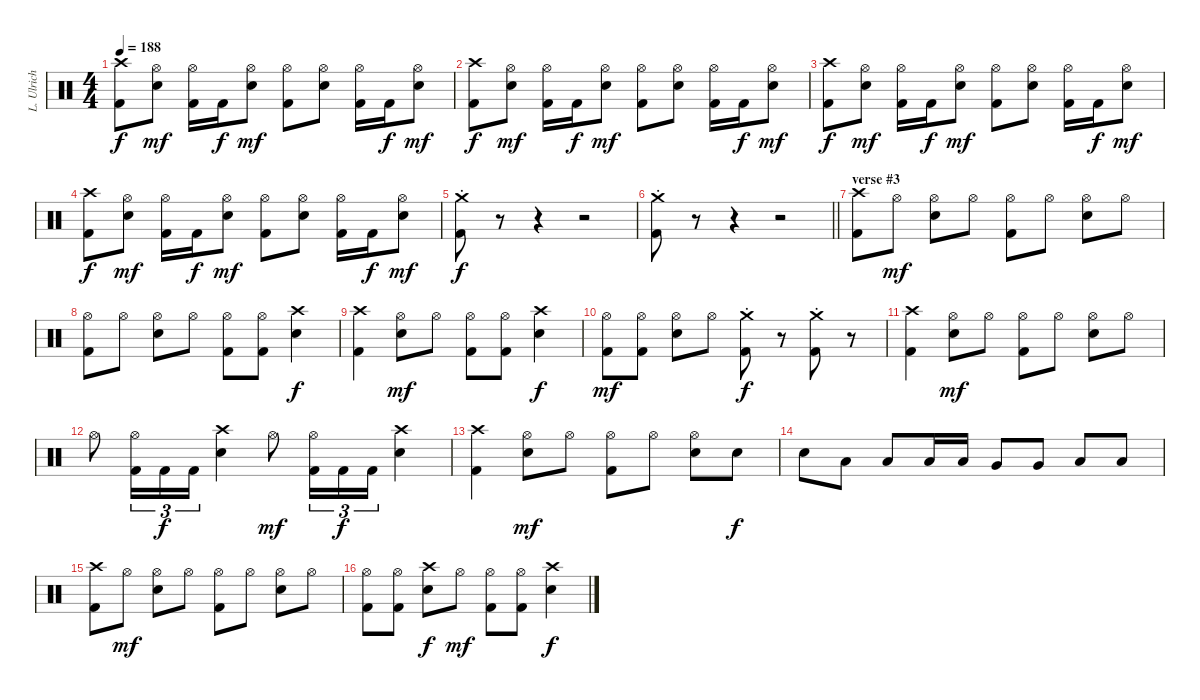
\track ("L. Ulrich - Drums" "L. Ulrich ") {instrument percussion}
\staff {score}
\articulation defaults
\ts (4 4)
\tempo 188
\clef neutral
\ks c
("Crash high (hit)" "Kick (hit) 2").8{dy f} ("Hi-Hat (open)" "Snare (hit) 2").8{dy mf} ("Hi-Hat (open)" "Kick (hit) 2").16 "Kick (hit) 2".16{dy f} ("Hi-Hat (open)" "Snare (hit) 2").8{dy mf} ("Hi-Hat (open)" "Kick (hit) 2").8 ("Hi-Hat (open)" "Snare (hit) 2").8 ("Hi-Hat (open)" "Kick (hit) 2").16 "Kick (hit) 2".16{dy f} ("Hi-Hat (open)" "Snare (hit) 2").8{dy mf} |
("Crash high (hit)" "Kick (hit) 2").8{dy f} ("Hi-Hat (open)" "Snare (hit) 2").8{dy mf} ("Hi-Hat (open)" "Kick (hit) 2").16 "Kick (hit) 2".16{dy f} ("Hi-Hat (open)" "Snare (hit) 2").8{dy mf} ("Hi-Hat (open)" "Kick (hit) 2").8 ("Hi-Hat (open)" "Snare (hit) 2").8 ("Hi-Hat (open)" "Kick (hit) 2").16 "Kick (hit) 2".16{dy f} ("Hi-Hat (open)" "Snare (hit) 2").8{dy mf} |
("Crash high (hit)" "Kick (hit) 2").8{dy f} ("Hi-Hat (open)" "Snare (hit) 2").8{dy mf} ("Hi-Hat (open)" "Kick (hit) 2").16 "Kick (hit) 2".16{dy f} ("Hi-Hat (open)" "Snare (hit) 2").8{dy mf} ("Hi-Hat (open)" "Kick (hit) 2").8 ("Hi-Hat (open)" "Snare (hit) 2").8 ("Hi-Hat (open)" "Kick (hit) 2").16 "Kick (hit) 2".16{dy f} ("Hi-Hat (open)" "Snare (hit) 2").8{dy mf} |
("Crash high (hit)" "Kick (hit) 2").8{dy f} ("Hi-Hat (open)" "Snare (hit) 2").8{dy mf} ("Hi-Hat (open)" "Kick (hit) 2").16 "Kick (hit) 2".16{dy f} ("Hi-Hat (open)" "Snare (hit) 2").8{dy mf} ("Hi-Hat (open)" "Kick (hit) 2").8 ("Hi-Hat (open)" "Snare (hit) 2").8 ("Hi-Hat (open)" "Kick (hit) 2").16 "Kick (hit) 2".16{dy f} ("Hi-Hat (open)" "Snare (hit) 2").8{dy mf} |
("Crash medium (hit)"{st} "Kick (hit) 2"{st}).8{dy f} r.8 r.4 r.2 |
\barLineRight lightlight
("Crash medium (hit)"{st} "Kick (hit) 2"{st}).8 r.8 r.4 r.2 |
\section ("" "verse #3")
("Crash high (hit)" "Kick (hit) 2").8 "Hi-Hat (open)".8{dy mf} ("Hi-Hat (open)" "Snare (hit) 2").8 "Hi-Hat (open)".8 ("Hi-Hat (open)" "Kick (hit) 2").8 "Hi-Hat (open)".8 ("Hi-Hat (open)" "Snare (hit) 2").8 "Hi-Hat (open)".8 |
("Hi-Hat (open)" "Kick (hit) 2").8 "Hi-Hat (open)".8 ("Hi-Hat (open)" "Snare (hit) 2").8 "Hi-Hat (open)".8 ("Hi-Hat (open)" "Kick (hit) 2").8 ("Hi-Hat (open)" "Kick (hit) 2").8 ("Crash high (hit)" "Snare (hit) 2").4{dy f} |
("Crash high (hit)" "Kick (hit) 2").4 ("Hi-Hat (open)" "Snare (hit) 2").8{dy mf} "Hi-Hat (open)".8 ("Hi-Hat (open)" "Kick (hit) 2").8 ("Hi-Hat (open)" "Kick (hit) 2").8 ("Crash high (hit)" "Snare (hit) 2").4{dy f} |
("Hi-Hat (open)" "Kick (hit) 2").8{dy mf} ("Hi-Hat (open)" "Kick (hit) 2").8 ("Hi-Hat (open)" "Snare (hit) 2").8 "Hi-Hat (open)".8 ("Crash medium (hit)"{st} "Kick (hit) 2"{st}).8{dy f} r.8 ("Crash medium (hit)"{st} "Kick (hit) 2"{st}).8 r.8 |
("Crash high (hit)" "Kick (hit) 2").4 ("Hi-Hat (open)" "Snare (hit) 2").8{dy mf} "Hi-Hat (open)".8 ("Hi-Hat (open)" "Kick (hit) 2").8 "Hi-Hat (open)".8 ("Hi-Hat (open)" "Snare (hit) 2").8 "Hi-Hat (open)".8 |
"Hi-Hat (open)".8 ("Hi-Hat (open)" "Kick (hit) 2").16{tu (3 2)} "Kick (hit) 2".16{tu (3 2) dy f} "Kick (hit) 2".16{tu (3 2)} ("Crash high (hit)" "Snare (hit) 2").4 "Hi-Hat (open)".8{dy mf} ("Hi-Hat (open)" "Kick (hit) 2").16{tu (3 2)} "Kick (hit) 2".16{tu (3 2) dy f} "Kick (hit) 2".16{tu (3 2)} ("Crash high (hit)" "Snare (hit) 2").4 |
("Crash high (hit)" "Kick (hit) 2").4 ("Hi-Hat (open)" "Snare (hit) 2").8{dy mf} "Hi-Hat (open)".8 ("Hi-Hat (open)" "Kick (hit) 2").8 "Hi-Hat (open)".8 ("Hi-Hat (open)" "Snare (hit) 2").8 "Snare (hit) 2".8{dy f} |
"Snare (hit) 2".8 "Low Tom (hit)".8 "Low Tom (hit)".8 "Low Tom (hit)".16 "Low Tom (hit)".16 "Very Low Tom (hit)".8 "Very Low Tom (hit)".8 "Low Floor Tom (hit)".8 "Low Floor Tom (hit)".8 |
("Crash high (hit)" "Kick (hit) 2").8 "Hi-Hat (open)".8{dy mf} ("Hi-Hat (open)" "Snare (hit) 2").8 "Hi-Hat (open)".8 ("Hi-Hat (open)" "Kick (hit) 2").8 "Hi-Hat (open)".8 ("Hi-Hat (open)" "Snare (hit) 2").8 "Hi-Hat (open)".8 |
("Hi-Hat (open)" "Kick (hit) 2").8 ("Hi-Hat (open)" "Kick (hit) 2").8 ("Crash high (hit)" "Snare (hit) 2").8{dy f} "Hi-Hat (open)".8{dy mf} ("Hi-Hat (open)" "Kick (hit) 2").8 ("Hi-Hat (open)" "Kick (hit) 2").8 ("Crash high (hit)" "Snare (hit) 2").4{dy f}
